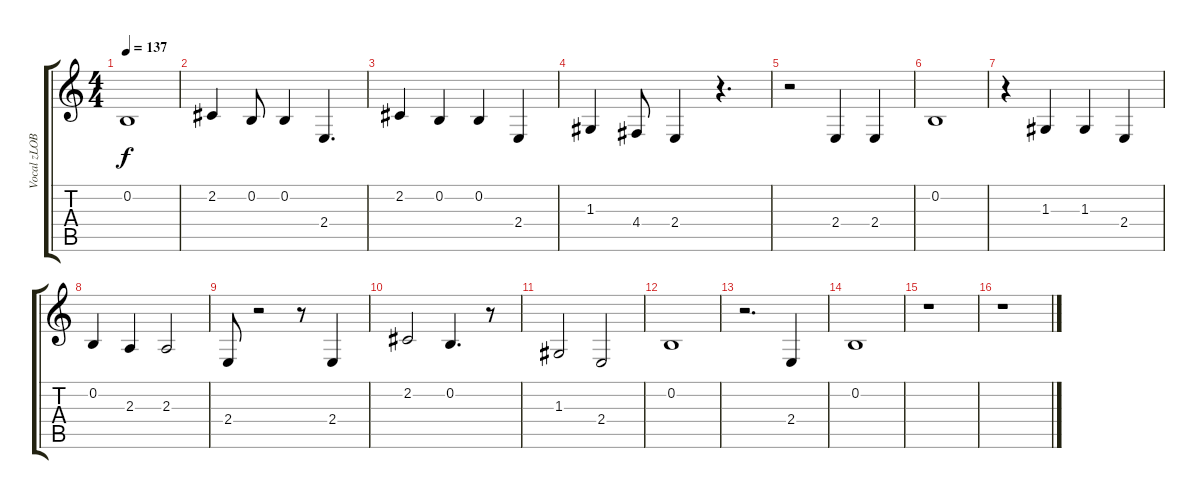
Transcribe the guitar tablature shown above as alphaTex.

\track ("Vocal zLOB" "Vocal zLOB") {instrument altosax}
\staff {score tabs}
\tuning (E4 B3 G3 D3 A2 E2) {hide}
\ts (4 4)
\tempo 137
\clef g2
\ks c
0.2.1{dy f} |
2.2.4 0.2.8 0.2.4 2.4.4{d} |
2.2.4 0.2.4 0.2.4 2.4.4 |
1.3.4 4.4.8 2.4.4 r.4{d} |
r.2 2.4.4 2.4.4 |
0.2.1 |
r.4 1.3.4 1.3.4 2.4.4 |
0.2.4 2.3.4 2.3.2 |
2.4.8 r.2 r.8 2.4.4 |
2.2.2 0.2.4{d} r.8 |
1.3.2 2.4.2 |
0.2.1 |
r.2{d} 2.4.4 |
0.2.1 |
r.1 |
r.1
